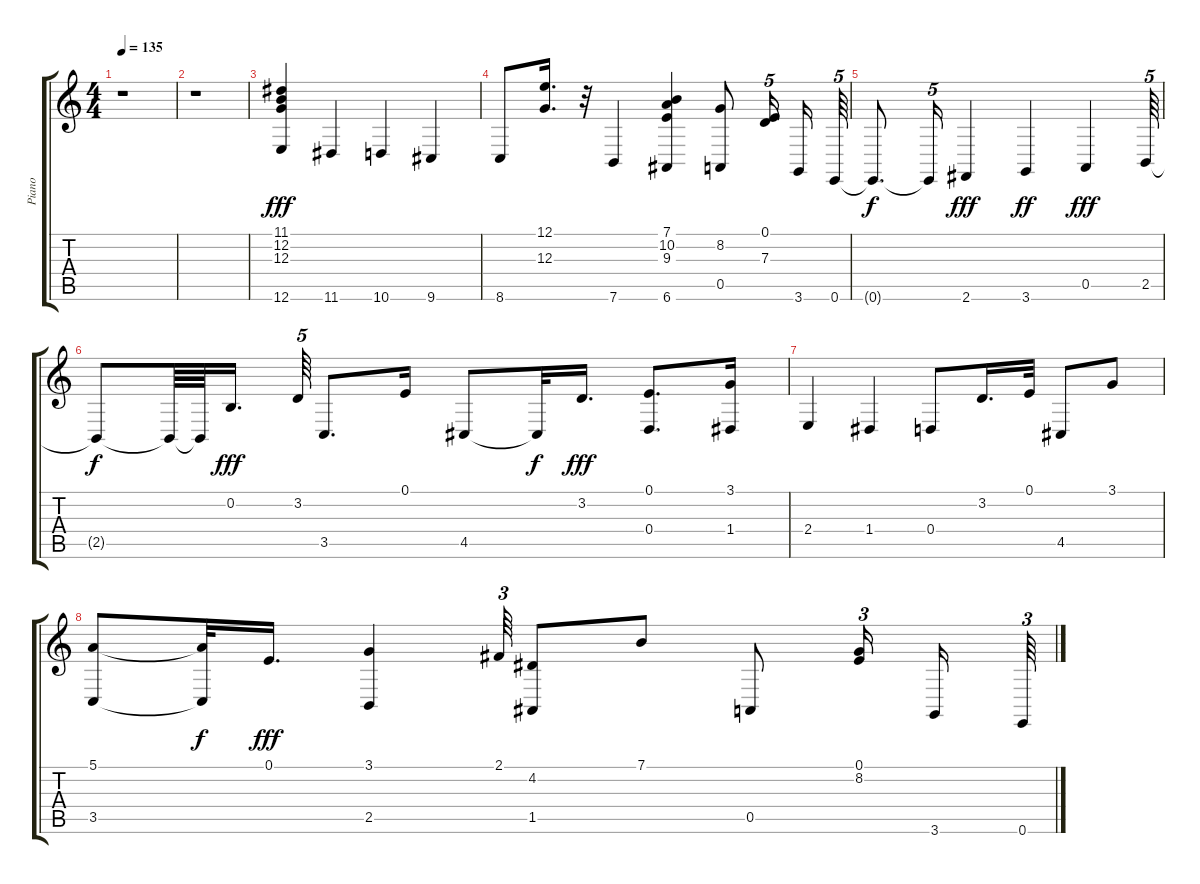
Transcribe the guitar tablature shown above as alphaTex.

\track ("Piano" "Piano") {instrument honkytonkpiano}
\staff {score tabs}
\tuning (E4 B3 G3 D3 A2 E2) {hide}
\ts (4 4)
\tempo 135
\clef g2
\ks c
r.1{dy fff} |
r.1 |
(11.1 12.2 12.3 12.6).4 11.6.4 10.6.4 9.6.4 |
8.6.8 (12.1 12.3).16{d} r.32 7.6.4 (7.1 10.2 9.3 6.6).4 (8.2 0.5).8 (0.1 7.3).16{tu (5 4)} 3.6.16 0.6.64{tu (5 4)} |
0.6{t}.8{d dy f} 0.6{t}.16{tu (5 4)} 2.6.4{dy fff} 3.6.4{dy ff} 0.5.4{dy fff} 2.5.64{tu (5 4)} |
2.5{t}.8{dy f} 2.5{t}.64 2.5{t}.64 0.2.16{d dy fff} 3.2.64{tu (5 4)} 3.5.8{d} 0.1.16 4.5.8 4.5{t}.32{dy f} 3.2.16{d dy fff} (0.1 0.4).8{d} (3.1 1.4).16 |
2.4.4 1.4.4 0.4.8 3.2.16{d} 0.1.32 4.5.8 3.1.8 |
(5.1 3.5).8 (5.1{t} 3.5{t}).32{dy f} 0.1.16{d dy fff} (3.1 2.5).4 2.1.64{tu (3 2)} (4.2 1.5).8 7.1.8 0.5.8 (0.1 8.2).16{tu (3 2)} 3.6.16 0.6.64{tu (3 2)}
